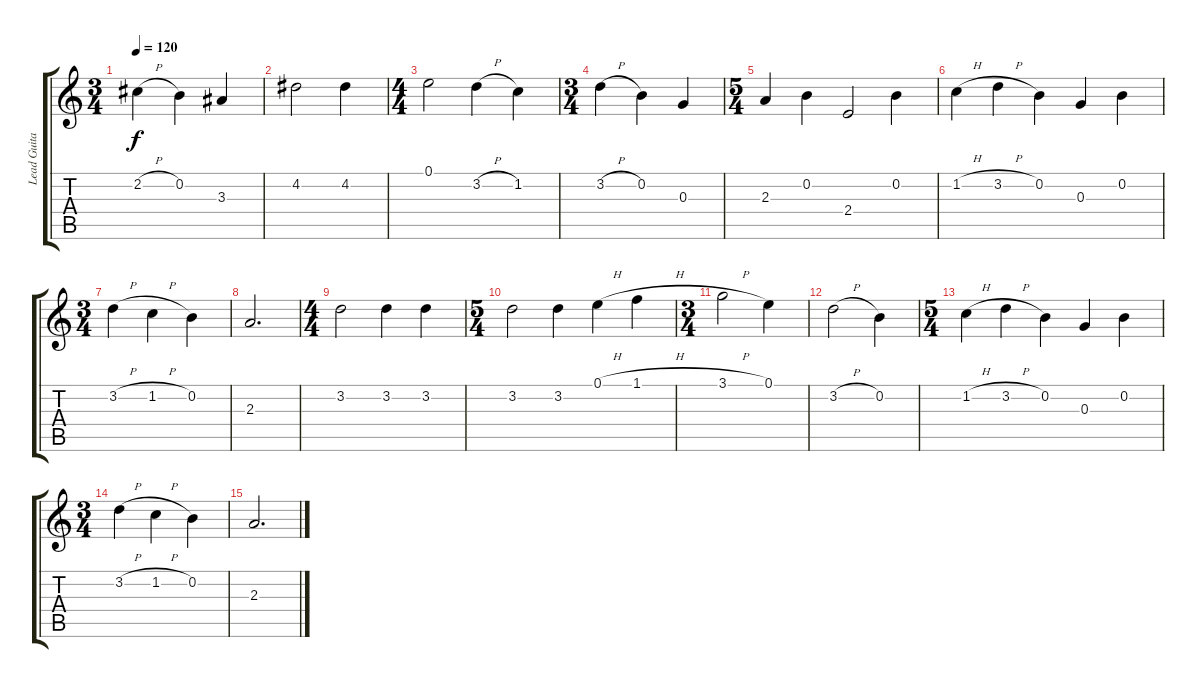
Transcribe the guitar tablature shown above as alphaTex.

\track ("Lead Guitar" "Lead Guita") {instrument acousticguitarnylon}
\staff {score tabs}
\tuning (E4 B3 G3 D3 A2 E2) {hide}
\ts (3 4)
\tempo 120
\clef g2
\ks c
2.2{h}.4{dy f} 0.2.4 3.3.4 |
4.2.2 4.2.4 |
\ts (4 4)
0.1.2 3.2{h}.4 1.2.4 |
\ts (3 4)
3.2{h}.4 0.2.4 0.3.4 |
\ts (5 4)
2.3.4 0.2.4 2.4.2 0.2.4 |
1.2{h}.4 3.2{h}.4 0.2.4 0.3.4 0.2.4 |
\ts (3 4)
3.2{h}.4 1.2{h}.4 0.2.4 |
2.3.2{d} |
\ts (4 4)
3.2.2 3.2.4 3.2.4 |
\ts (5 4)
3.2.2 3.2.4 0.1{h}.4 1.1{h}.4 |
\ts (3 4)
3.1{h}.2 0.1.4 |
3.2{h}.2 0.2.4 |
\ts (5 4)
1.2{h}.4 3.2{h}.4 0.2.4 0.3.4 0.2.4 |
\ts (3 4)
3.2{h}.4 1.2{h}.4 0.2.4 |
2.3.2{d}
